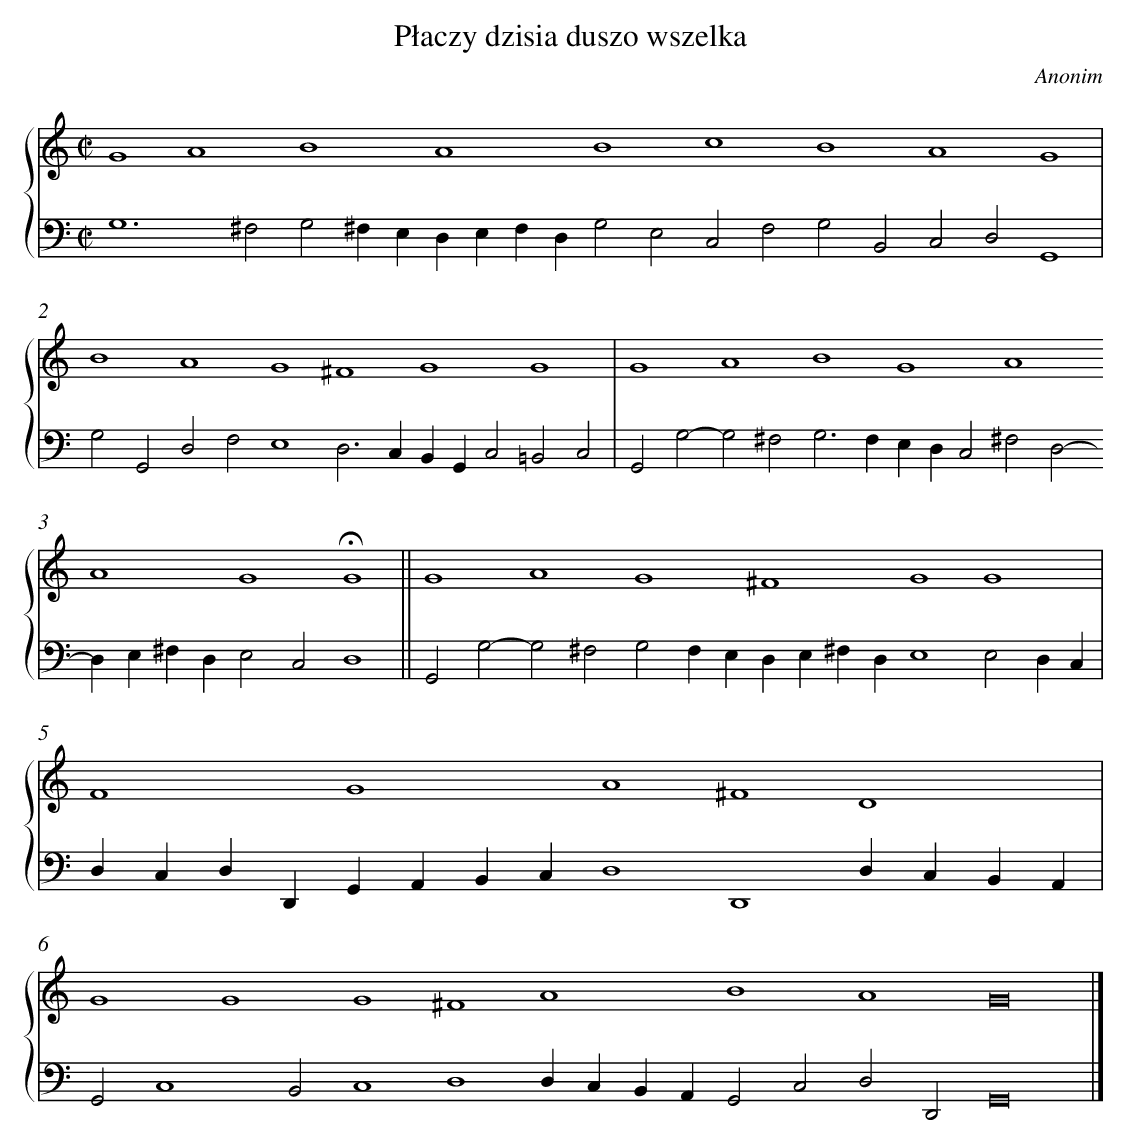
X:1
T: Płaczy dzisia duszo wszelka
C: Anonim
L: 1/4
M: C|
%%staves {1 2}
V: 1
V: 2 clef=bass
K: C
[V:1] G4A4B4A4B4c4B4A4G4 |
[V:2] G,4>^F,4G,2^F,E,D,E,F,D,G,2E,2C,2F,2G,2B,,2C,2D,2G,,4 |
[V:1] B4A4G4^F4G4G4 |
[V:2] G,2G,,2D,2F,2E,4D,2>C,2B,,G,,C,2=B,,2C,2 |
[V:1] G4A4B4G4A4A4G4!fermata!G4 ||
[V:2] G,,2G,2-G,2^F,2G,2>F,2E,D,C,2^F,2D,2-D,E,^F,D,E,2C,2D,4 ||
[V:1] G4A4G4^F4G4G4 |
[V:2] G,,2G,2-G,2^F,2G,2F,E,D,E,^F,D,E,4E,2D,C, |
[V:1] F4G4A4^F4D4 |
[V:2] D,C,D,D,,G,,A,,B,,C,D,4D,,4D,C,B,,A,, |
[V:1] G4G4G4^F4A4B4A4G8 |]
[V:2] G,,2C,4B,,2C,4D,4D,C,B,,A,,G,,2C,2D,2D,,2G,,8 |]
